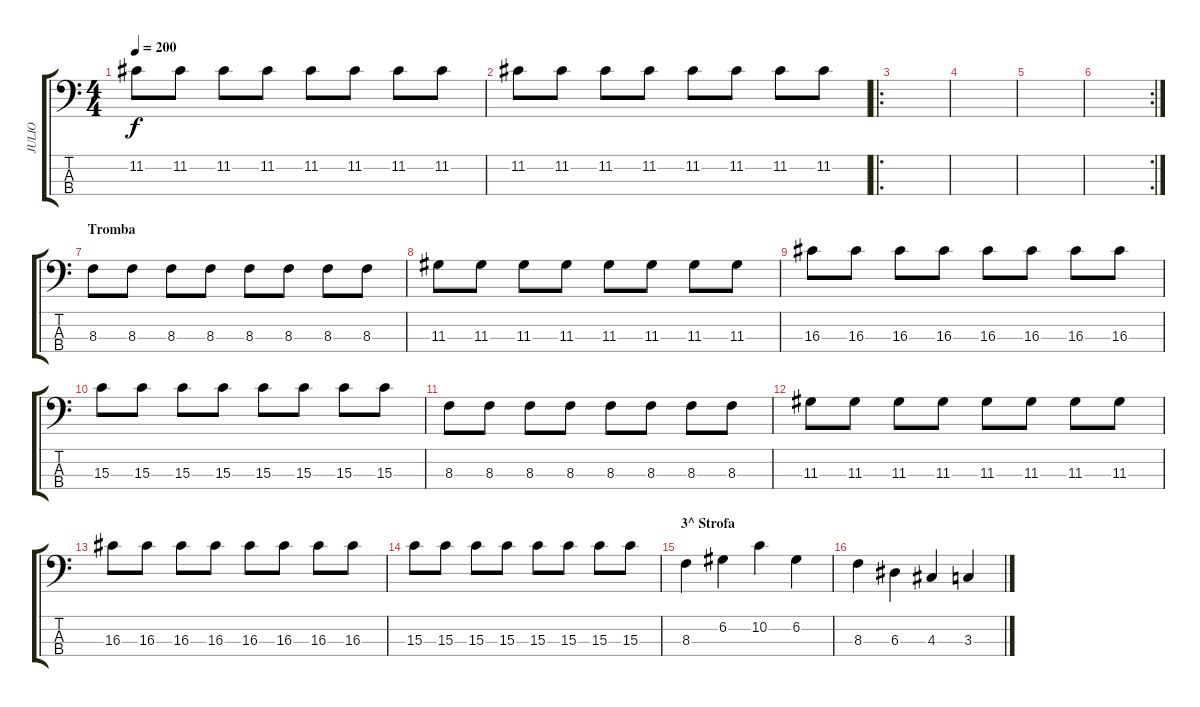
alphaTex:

\track ("JULIO" "JULIO") {instrument acousticbass}
\staff {score tabs}
\tuning (G2 D2 A1 E1) {hide}
\ts (4 4)
\tempo 200
\clef f4
\ks c
11.2.8{dy f} 11.2.8 11.2.8 11.2.8 11.2.8 11.2.8 11.2.8 11.2.8 |
11.2.8 11.2.8 11.2.8 11.2.8 11.2.8 11.2.8 11.2.8 11.2.8 |
\ro
|
|
|
\rc 2
|
\section ("" "Tromba")
8.3.8 8.3.8 8.3.8 8.3.8 8.3.8 8.3.8 8.3.8 8.3.8 |
11.3.8 11.3.8 11.3.8 11.3.8 11.3.8 11.3.8 11.3.8 11.3.8 |
16.3.8 16.3.8 16.3.8 16.3.8 16.3.8 16.3.8 16.3.8 16.3.8 |
15.3.8 15.3.8 15.3.8 15.3.8 15.3.8 15.3.8 15.3.8 15.3.8 |
8.3.8 8.3.8 8.3.8 8.3.8 8.3.8 8.3.8 8.3.8 8.3.8 |
11.3.8 11.3.8 11.3.8 11.3.8 11.3.8 11.3.8 11.3.8 11.3.8 |
16.3.8 16.3.8 16.3.8 16.3.8 16.3.8 16.3.8 16.3.8 16.3.8 |
15.3.8 15.3.8 15.3.8 15.3.8 15.3.8 15.3.8 15.3.8 15.3.8 |
\section ("" "3^ Strofa")
8.3.4 6.2.4 10.2.4 6.2.4 |
8.3.4 6.3.4 4.3.4 3.3.4
